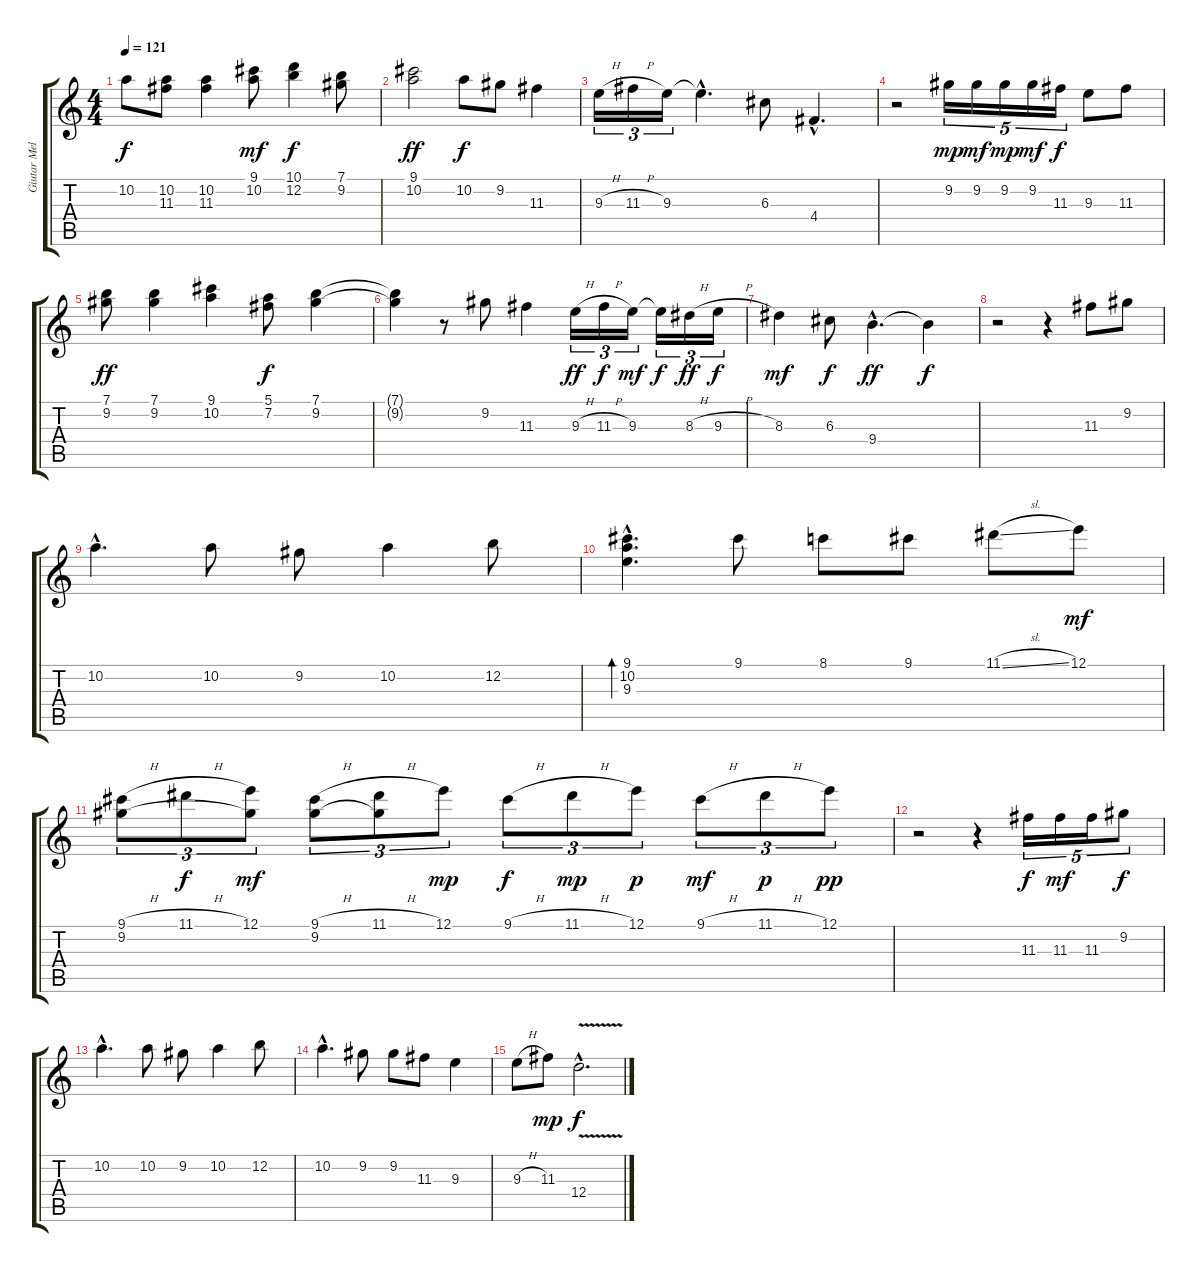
\track ("Giutar Melodi" "Giutar Mel") {instrument acousticguitarnylon}
\staff {score tabs}
\tuning (E4 B3 G3 D3 A2 E2) {hide}
\ts (4 4)
\tempo 121
\clef g2
\ks c
10.2.8{dy f} (10.2 11.3).8 (10.2 11.3).4 (9.1 10.2).8{dy mf} (10.1 12.2).4{dy f} (7.1 9.2).8 |
(9.1 10.2).2{dy ff} 10.2.8{dy f} 9.2.8 11.3.4 |
9.3{h}.16{tu (3 2)} 11.3{h}.16{tu (3 2)} 9.3.16{tu (3 2)} 9.3{hac t}.4{d} 6.3.8 4.4{hac}.4{d} |
r.2 9.2.16{tu (5 4) dy mp} 9.2.16{tu (5 4) dy mf} 9.2.16{tu (5 4) dy mp} 9.2.16{tu (5 4) dy mf} 11.3.16{tu (5 4) dy f} 9.3.8 11.3.8 |
(7.1 9.2).8{dy ff} (7.1 9.2).4 (9.1 10.2).4 (5.1 7.2).8{dy f} (7.1 9.2).4 |
(7.1{t} 9.2{t}).4 r.8 9.2.8 11.3.4 9.3{h}.16{tu (3 2) dy ff} 11.3{h}.16{tu (3 2) dy f} 9.3.16{tu (3 2) dy mf} 9.3{t}.16{tu (3 2) dy f} 8.3{h}.16{tu (3 2) dy ff} 9.3{h}.16{tu (3 2) dy f} |
8.3.4{dy mf} 6.3.8{dy f} 9.4{hac}.4{d dy ff} 9.4{t}.4{dy f} |
r.2 r.4 11.3.8 9.2.8 |
10.2{hac}.4{d} 10.2.8 9.2.8 10.2.4 12.2.8 |
(9.1{hac} 10.2{hac} 9.3{hac}).4{d bd 60} 9.1.8 8.1.8 9.1.8 11.1{sl}.8 12.1.8{dy mf} |
(9.1{h} 9.2).8{tu (3 2)} 11.1{h}.8{tu (3 2) dy f} (12.1 9.2{t}).8{tu (3 2) dy mf} (9.1{h} 9.2).8{tu (3 2)} (11.1{h} 9.2{t}).8{tu (3 2)} 12.1.8{tu (3 2) dy mp} 9.1{h}.8{tu (3 2) dy f} 11.1{h}.8{tu (3 2) dy mp} 12.1.8{tu (3 2) dy p} 9.1{h}.8{tu (3 2) dy mf} 11.1{h}.8{tu (3 2) dy p} 12.1.8{tu (3 2) dy pp} |
r.2 r.4 11.3.16{tu (5 4) dy f} 11.3.16{tu (5 4) dy mf} 11.3.16{tu (5 4)} 9.2.8{tu (5 4) dy f} |
10.2{hac}.4{d} 10.2.8 9.2.8 10.2.4 12.2.8 |
10.2{hac}.4{d} 9.2.8 9.2.8 11.3.8 9.3.4 |
9.3{h}.8 11.3.8{dy mp} 12.4{v hac}.2{d dy f}
